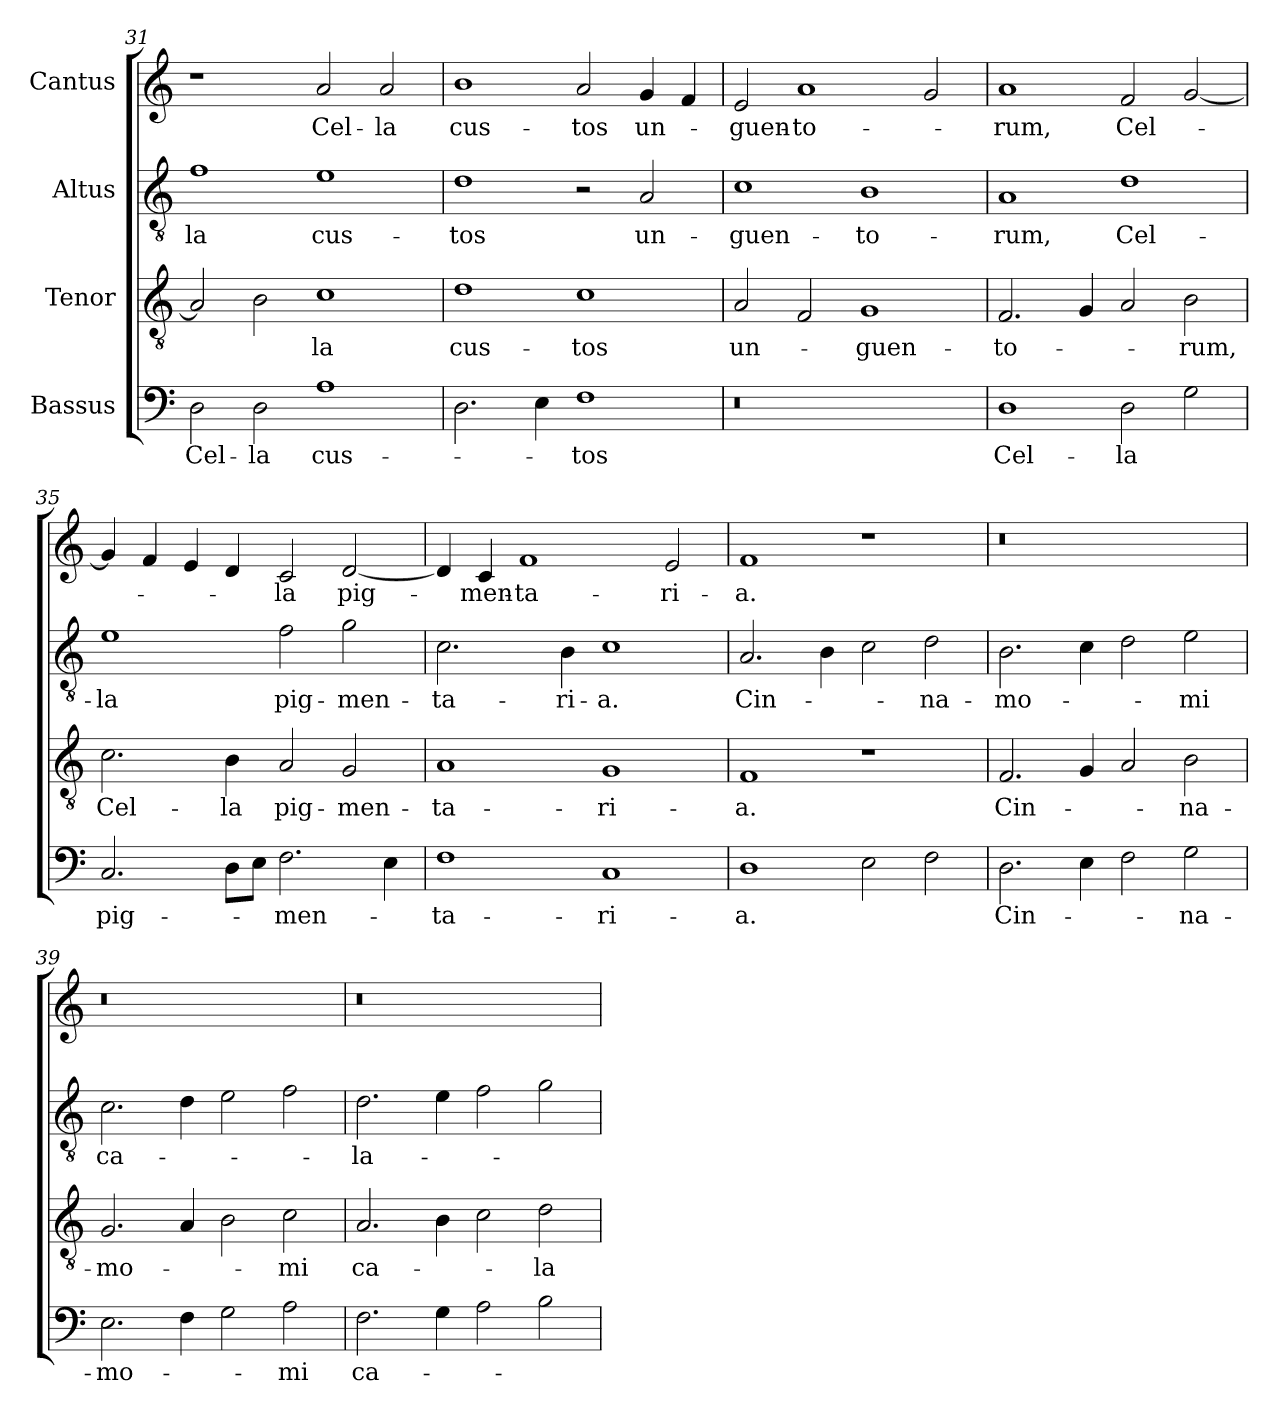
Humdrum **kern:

**kern	**text	**kern	**text	**kern	**text	**kern	**text
*part4	*part4	*part3	*part3	*part2	*part2	*part1	*part1
*staff4	*staff4	*staff3	*staff3	*staff2	*staff2	*staff1	*staff1
*I"Bassus	*	*I"Tenor	*	*I"Altus	*	*I"Cantus	*
*clefF4	*	*clefGv2	*	*clefGv2	*	*clefG2	*
*k[]	*	*k[]	*	*k[]	*	*k[]	*
*C:	*	*C:	*	*C:	*	*C:	*
=31	=31	=31	=31	=31	=31	=31	=31
2D\	Cel-	2A/]	.	1f\	-la	1r	.
2D\	-la	2B\	.	.	.	.	.
1A\	cus-	1c\	-la	1e\	cus-	2a/	Cel-
.	.	.	.	.	.	2a/	-la
=32	=32	=32	=32	=32	=32	=32	=32
2.D\	.	1d\	cus-	1d\	-tos	1b\	cus-
4E\	.	.	.	.	.	.	.
1F\	-tos	1c\	-tos	2r	.	2a/	-tos
.	.	.	.	2A/	un-	4g/	un-
.	.	.	.	.	.	4f/	.
=33	=33	=33	=33	=33	=33	=33	=33
0r	.	2A/	un-	1c\	-guen-	2e/	-guen-
.	.	2F/	.	.	.	1a/	-to-
.	.	1G/	-guen-	1B\	-to-	.	.
.	.	.	.	.	.	2g/	.
=34	=34	=34	=34	=34	=34	=34	=34
1D\	Cel-	2.F/	-to-	1A/	-rum,	1a/	-rum,
.	.	4G/	.	.	.	.	.
2D\	-la	2A/	.	1d\	Cel-	2f/	Cel-
2G\	.	2B\	-rum,	.	.	[2g/	.
!!LO:LB:g=z
=35	=35	=35	=35	=35	=35	=35	=35
2.C/	pig-	2.c\	Cel-	1e\	-la	4g/]	.
.	.	.	.	.	.	4f/	.
.	.	.	.	.	.	4e/	.
8D\L	.	4B\	-la	.	.	4d/	.
8E\J	.	.	.	.	.	.	.
2.F\	-men-	2A/	pig-	2f\	pig-	2c/	-la
.	.	2G/	-men-	2g\	-men-	[2d/	pig-
4E\	.	.	.	.	.	.	.
=36	=36	=36	=36	=36	=36	=36	=36
1F\	-ta-	1A/	-ta-	2.c\	-ta-	4d/]	.
.	.	.	.	.	.	4c/	-men-
.	.	.	.	.	.	1f/	-ta-
.	.	.	.	4B\	-ri-	.	.
1C/	-ri-	1G/	-ri-	1c\	-a.	.	.
.	.	.	.	.	.	2e/	-ri-
=37	=37	=37	=37	=37	=37	=37	=37
1D\	-a.	1F/	-a.	2.A/	Cin-	1f/	-a.
.	.	.	.	4B\	.	.	.
2E\	.	1r	.	2c\	.	1r	.
2F\	.	.	.	2d\	-na-	.	.
=38	=38	=38	=38	=38	=38	=38	=38
2.D\	Cin-	2.F/	Cin-	2.B\	-mo-	0r	.
4E\	.	4G/	.	4c\	.	.	.
2F\	.	2A/	.	2d\	.	.	.
2G\	-na-	2B\	-na-	2e\	-mi	.	.
=39	=39	=39	=39	=39	=39	=39	=39
2.E\	-mo-	2.G/	-mo-	2.c\	ca-	0r	.
4F\	.	4A/	.	4d\	.	.	.
2G\	.	2B\	.	2e\	.	.	.
2A\	-mi	2c\	-mi	2f\	.	.	.
=40	=40	=40	=40	=40	=40	=40	=40
2.F\	ca-	2.A/	ca-	2.d\	-la-	0r	.
4G\	.	4B\	.	4e\	.	.	.
2A\	.	2c\	.	2f\	.	.	.
2B\	.	2d\	-la-	2g\	.	.	.
=	=	=	=	=	=	=	=
*-	*-	*-	*-	*-	*-	*-	*-
